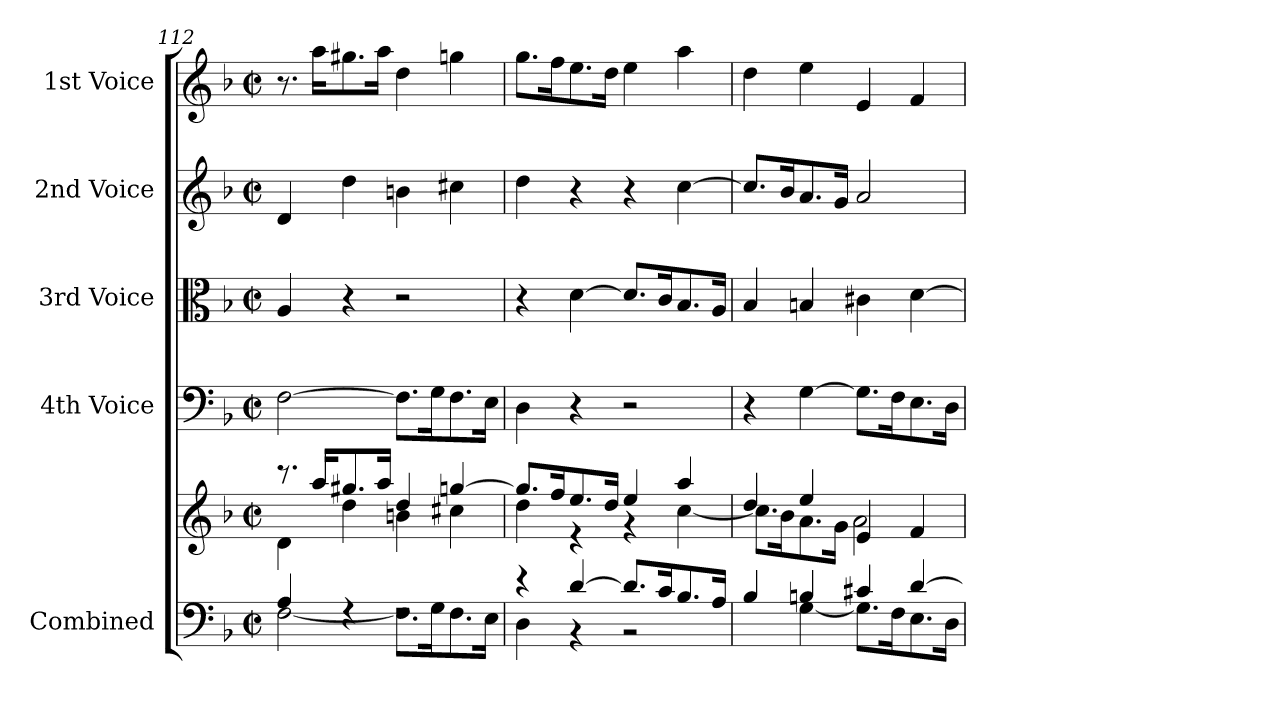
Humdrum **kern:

**kern	**kern	**kern	**kern	**kern	**kern
*part5	*part5	*part4	*part3	*part2	*part1
*staff6	*staff5	*staff4	*staff3	*staff2	*staff1
*I"Combined	*	*I"4th Voice	*I"3rd Voice	*I"2nd Voice	*I"1st Voice
*clefF4	*clefG2	*clefF4	*clefC3	*clefG2	*clefG2
*k[b-]	*k[b-]	*k[b-]	*k[b-]	*k[b-]	*k[b-]
*M2/2	*M2/2	*M2/2	*M2/2	*M2/2	*M2/2
*met(c|)	*met(c|)	*met(c|)	*met(c|)	*met(c|)	*met(c|)
=112	=112	=112	=112	=112	=112
*^	*^	*	*	*	*
4A/	[2F\	8.r	4d\	[2F\	4A/	4d/	8.r
.	.	16aa/KL	.	.	.	.	16aa\KL
4rF	.	8.gg#X/	4dd\	.	4r	4dd\	8.gg#X\
.	.	16aa/Jk	.	.	.	.	16aa\Jk
2rF	8.F\L]	4dd/	4bn\	8.F\L]	2r	4bn\	4dd\
.	16G\K	.	.	16G\K	.	.	.
.	8.F\	[4ggn/	4cc#X\	8.F\	.	4cc#X\	4ggn\
.	16E\Jk	.	.	16E\Jk	.	.	.
!!LO:LB:g=z
=113	=113	=113	=113	=113	=113	=113	=113
4r	4D\	8.gg/L]	4dd\	4D\	4r	4dd\	8.gg\L
.	.	16ff/K	.	.	.	.	16ff\K
[4d/	4r	8.ee/	4r	4r	[4d\	4r	8.ee\
.	.	16dd/Jk	.	.	.	.	16dd\Jk
8.d/L]	2r	4ee/	4r	2r	8.d/L]	4r	4ee\
16c/K	.	.	.	.	16c/K	.	.
8.B-/	.	4aa/	[4cc\	.	8.B-/	[4cc\	4aa\
16A/Jk	.	.	.	.	16A/Jk	.	.
=114	=114	=114	=114	=114	=114	=114	=114
4B-/	4ryy	4dd/	8.cc\L]	4r	4B-/	8.cc/L]	4dd\
.	.	.	16b-\K	.	.	16b-/K	.
4Bn/	[4G\	4ee/	8.a\	[4G\	4Bn/	8.a/	4ee\
.	.	.	16g\Jk	.	.	16g/Jk	.
4c#X/	8.G\L]	4e/	2a\	8.G\L]	4c#X\	2a/	4e/
.	16F\K	.	.	16F\K	.	.	.
[4d/	8.E\	4f/	.	8.E\	[4d\	.	4f/
.	16D\Jk	.	.	16D\Jk	.	.	.
*v	*v	*	*	*	*	*	*
*	*v	*v	*	*	*	*
=	=	=	=	=	=
*-	*-	*-	*-	*-	*-
